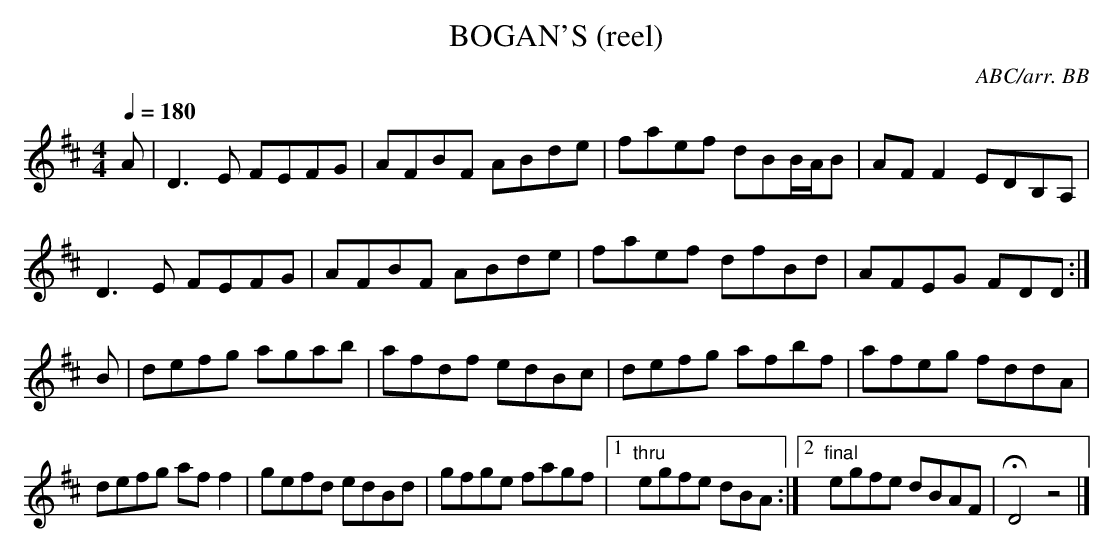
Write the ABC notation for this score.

X:1
T:BOGAN'S (reel)
C:ABC/arr. BB
L:1/8
Q:1/4=180
M:4/4
K:D
A|D3E FEFG|AFBF ABde|faef dBB/A/B|AFF2 EDB,A,|
D3E FEFG|AFBF ABde|faef dfBd|AFEG FDD :|
B|defg agab|afdf edBc|defg afbf|afeg fddA|
defg aff2|gefd edBd|gfge fagf|1 "thru"egfe dBA :|\
[2 "final"egfe dBAF|HD4z4|]
